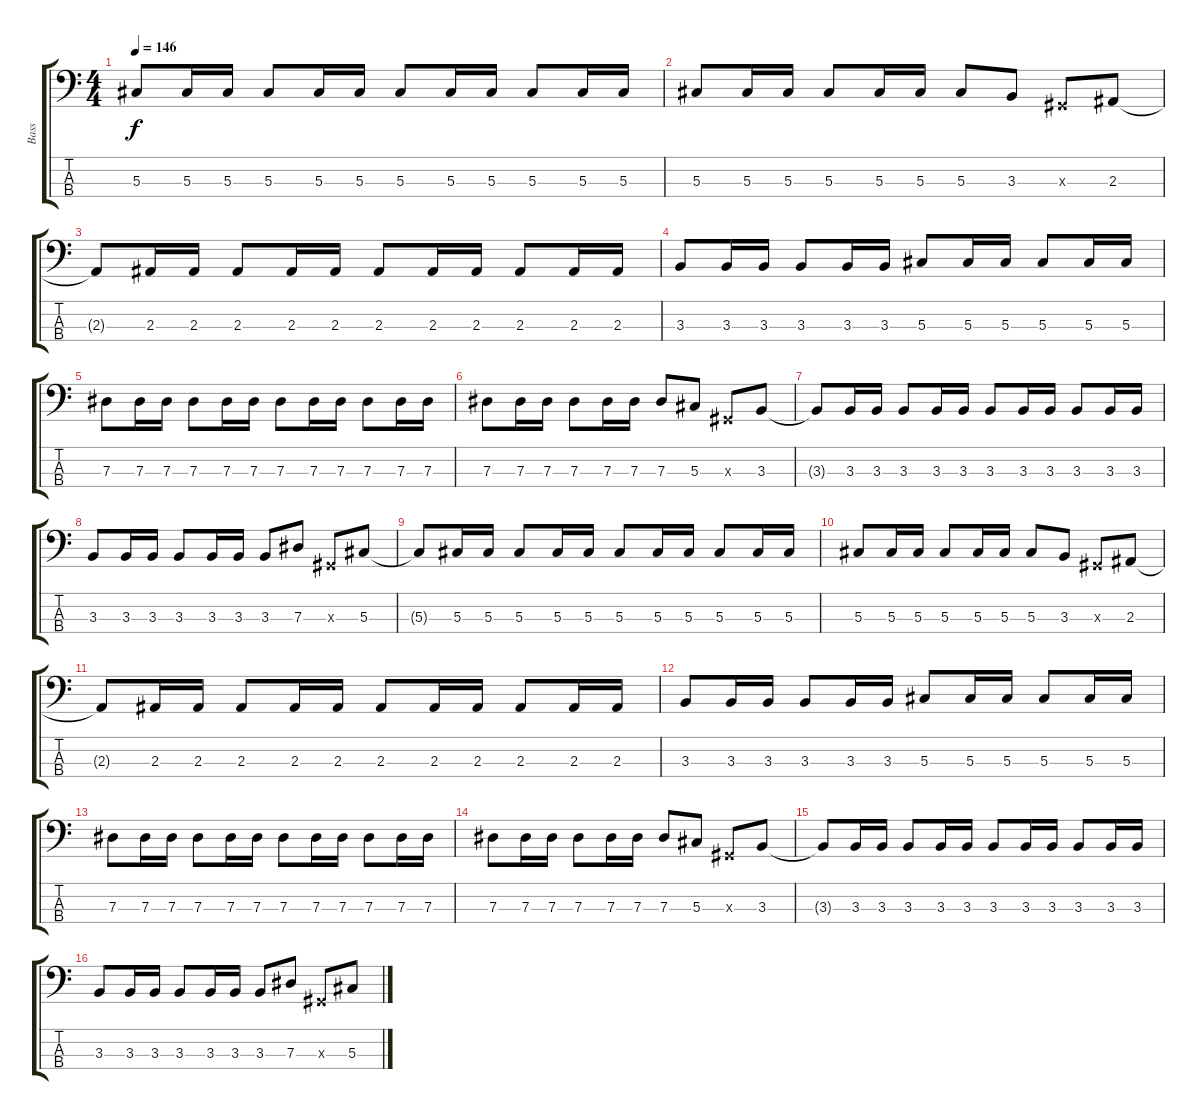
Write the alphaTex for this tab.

\track ("Bass" "Bass") {instrument electricbassfinger}
\staff {score tabs}
\tuning (Gb2 Db2 Ab1 Eb1) {hide}
\ts (4 4)
\tempo 146
\clef f4
\ks c
5.3{t}.8{dy f} 5.3.16 5.3.16 5.3.8 5.3.16 5.3.16 5.3.8 5.3.16 5.3.16 5.3.8 5.3.16 5.3.16 |
5.3.8 5.3.16 5.3.16 5.3.8 5.3.16 5.3.16 5.3.8 3.3.8 0.3{x}.8 2.3.8 |
2.3{t}.8 2.3.16 2.3.16 2.3.8 2.3.16 2.3.16 2.3.8 2.3.16 2.3.16 2.3.8 2.3.16 2.3.16 |
3.3.8 3.3.16 3.3.16 3.3.8 3.3.16 3.3.16 5.3.8 5.3.16 5.3.16 5.3.8 5.3.16 5.3.16 |
7.3.8 7.3.16 7.3.16 7.3.8 7.3.16 7.3.16 7.3.8 7.3.16 7.3.16 7.3.8 7.3.16 7.3.16 |
7.3.8 7.3.16 7.3.16 7.3.8 7.3.16 7.3.16 7.3.8 5.3.8 0.3{x}.8 3.3.8 |
3.3{t}.8 3.3.16 3.3.16 3.3.8 3.3.16 3.3.16 3.3.8 3.3.16 3.3.16 3.3.8 3.3.16 3.3.16 |
3.3.8 3.3.16 3.3.16 3.3.8 3.3.16 3.3.16 3.3.8 7.3.8 0.3{x}.8 5.3.8 |
5.3{t}.8 5.3.16 5.3.16 5.3.8 5.3.16 5.3.16 5.3.8 5.3.16 5.3.16 5.3.8 5.3.16 5.3.16 |
5.3.8 5.3.16 5.3.16 5.3.8 5.3.16 5.3.16 5.3.8 3.3.8 0.3{x}.8 2.3.8 |
2.3{t}.8 2.3.16 2.3.16 2.3.8 2.3.16 2.3.16 2.3.8 2.3.16 2.3.16 2.3.8 2.3.16 2.3.16 |
3.3.8 3.3.16 3.3.16 3.3.8 3.3.16 3.3.16 5.3.8 5.3.16 5.3.16 5.3.8 5.3.16 5.3.16 |
7.3.8 7.3.16 7.3.16 7.3.8 7.3.16 7.3.16 7.3.8 7.3.16 7.3.16 7.3.8 7.3.16 7.3.16 |
7.3.8 7.3.16 7.3.16 7.3.8 7.3.16 7.3.16 7.3.8 5.3.8 0.3{x}.8 3.3.8 |
3.3{t}.8 3.3.16 3.3.16 3.3.8 3.3.16 3.3.16 3.3.8 3.3.16 3.3.16 3.3.8 3.3.16 3.3.16 |
3.3.8 3.3.16 3.3.16 3.3.8 3.3.16 3.3.16 3.3.8 7.3.8 0.3{x}.8 5.3.8
